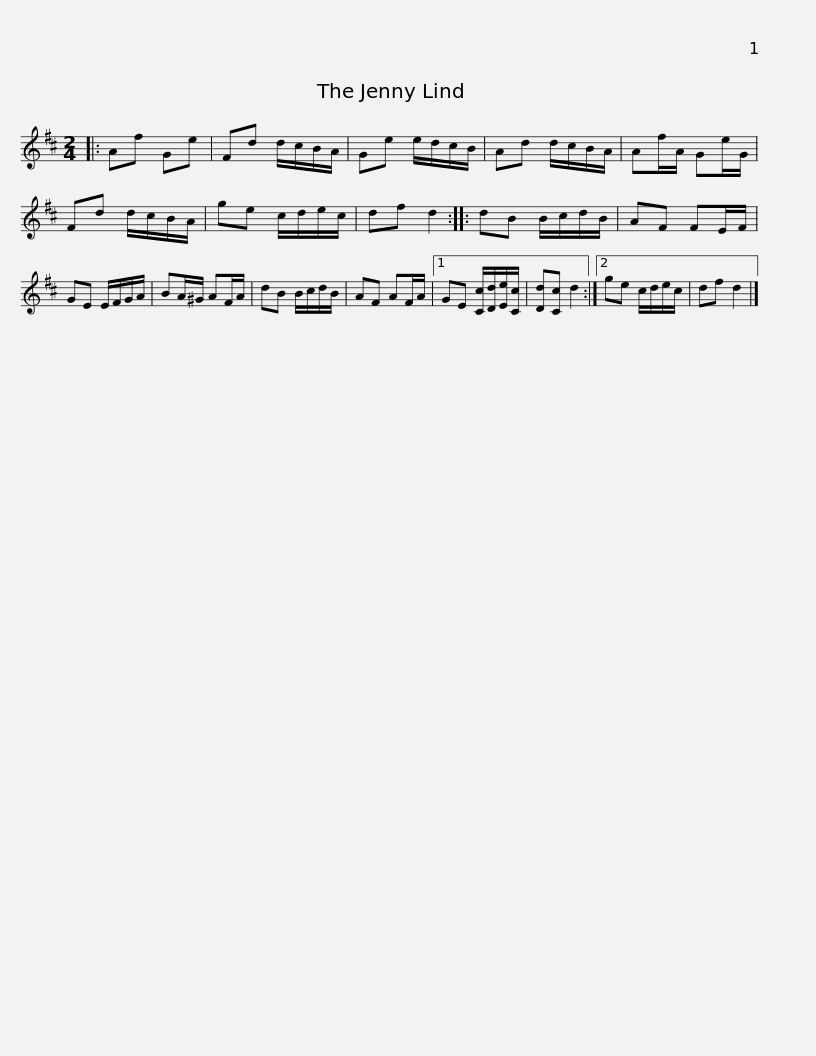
X:1
L:1/8
M:2/4
I:linebreak $
K:D
V:1 treble
V:1
|: Af Ge | Fd d/c/B/A/ | Ge e/d/c/B/ | Ad d/c/B/A/ | Af/A/ Ge/G/ | %5
 Fd d/c/B/A/ | ge c/d/e/c/ | df d2 ::$ dB B/c/d/B/ | AF FE/F/ | %10
 GE E/F/G/A/ | BA/^G/ AF/A/ | dB B/c/d/B/ | AF AF/A/ |1 GE [Cc]/[Dd]/[Ee]/[Cc]/ | %15
 [Dd][Cc] d2 :|2$ ge c/d/e/c/ | df d2 |] %18
